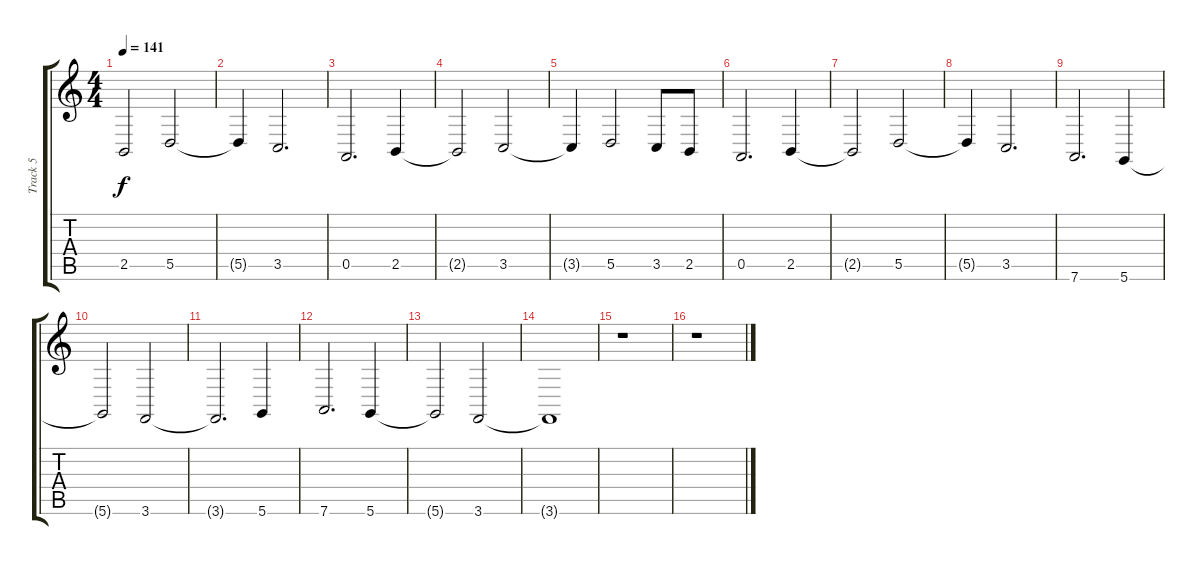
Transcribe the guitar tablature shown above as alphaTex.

\track ("Track 5" "Track 5") {instrument synthstrings1}
\staff {score tabs}
\tuning (E4 B3 G3 D3 A2 D2) {hide}
\ts (4 4)
\tempo 141
\clef g2
\ks c
2.5{t}.2{dy f} 5.5.2 |
5.5{t}.4 3.5.2{d} |
0.5.2{d} 2.5.4 |
2.5{t}.2 3.5.2 |
3.5{t}.4 5.5.2 3.5.8 2.5.8 |
0.5.2{d} 2.5.4 |
2.5{t}.2 5.5.2 |
5.5{t}.4 3.5.2{d} |
7.6.2{d} 5.6.4 |
5.6{t}.2 3.6.2 |
3.6{t}.2{d} 5.6.4 |
7.6.2{d} 5.6.4 |
5.6{t}.2 3.6.2 |
3.6{t}.1 |
r.1 |
r.1
